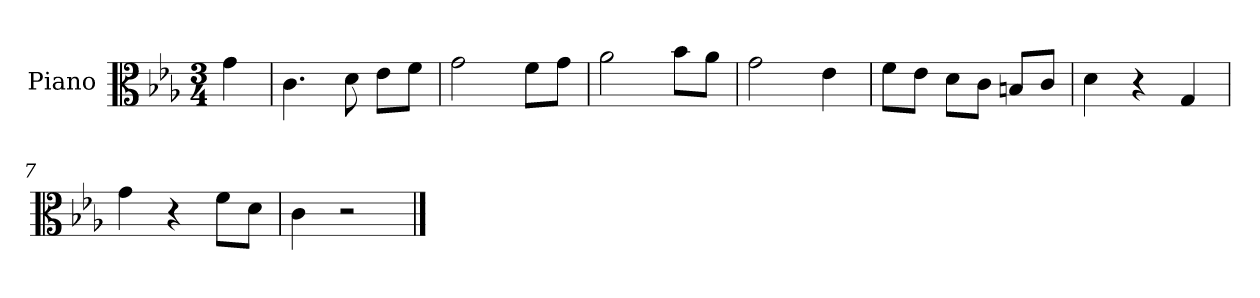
**kern
*part1
*staff1
*I"Piano
*I'Pno
*clefC3
*k[b-e-a-]
*M3/4
=
4g\
=1
4.c\
8d\
8e-\L
8f\J
=2
2g\
8f\L
8g\J
=3
2a-\
8b-\L
8a-\J
=4
2g\
4e-\
=5
8f\L
8e-\J
8d\L
8c\J
8Bn/L
8c/J
=6
4d\
4r
4G/
=7
4g\
4r
8f\L
8d\J
=8
4c\
2r
==
*-
